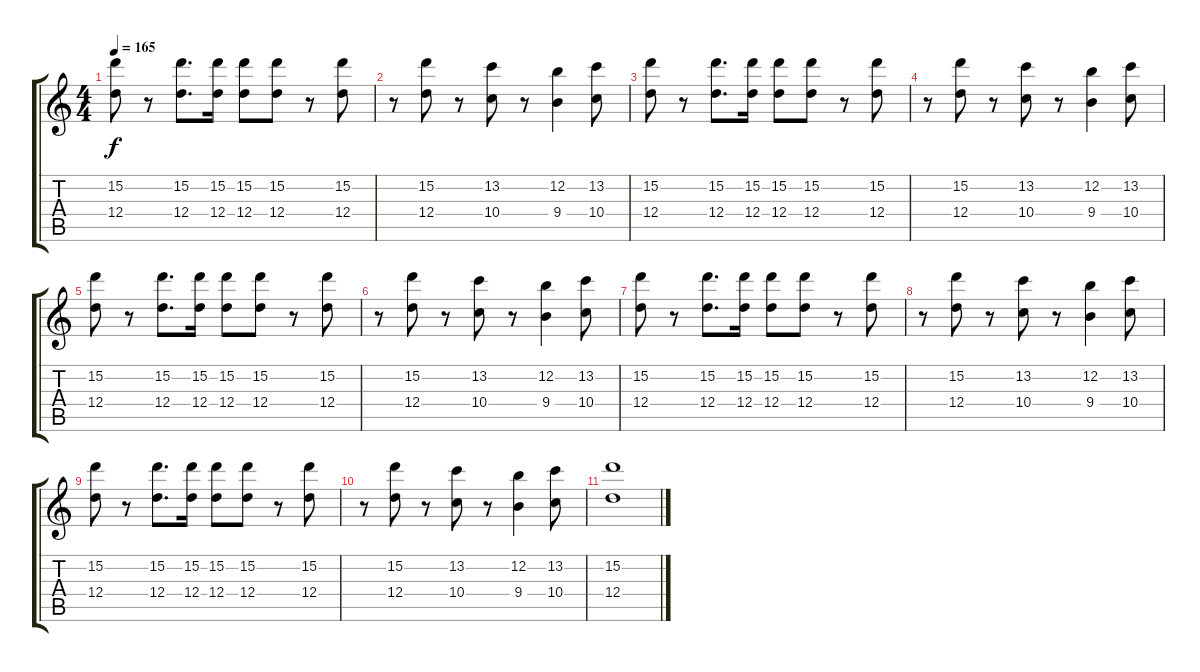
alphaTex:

\track "" {instrument distortionguitar}
\staff {score tabs}
\tuning (E4 B3 G3 D3 A2 D2) {hide}
\ts (4 4)
\tempo 165
\clef g2
\ks c
(15.2 12.4).8{dy f} r.8 (15.2 12.4).8{d} (15.2 12.4).16 (15.2 12.4).8 (15.2 12.4).8 r.8 (15.2 12.4).8 |
r.8 (15.2 12.4).8 r.8 (13.2 10.4).8 r.8 (12.2 9.4).4 (13.2 10.4).8 |
(15.2 12.4).8 r.8 (15.2 12.4).8{d} (15.2 12.4).16 (15.2 12.4).8 (15.2 12.4).8 r.8 (15.2 12.4).8 |
r.8 (15.2 12.4).8 r.8 (13.2 10.4).8 r.8 (12.2 9.4).4 (13.2 10.4).8 |
(15.2 12.4).8 r.8 (15.2 12.4).8{d} (15.2 12.4).16 (15.2 12.4).8 (15.2 12.4).8 r.8 (15.2 12.4).8 |
r.8 (15.2 12.4).8 r.8 (13.2 10.4).8 r.8 (12.2 9.4).4 (13.2 10.4).8 |
(15.2 12.4).8 r.8 (15.2 12.4).8{d} (15.2 12.4).16 (15.2 12.4).8 (15.2 12.4).8 r.8 (15.2 12.4).8 |
r.8 (15.2 12.4).8 r.8 (13.2 10.4).8 r.8 (12.2 9.4).4 (13.2 10.4).8 |
(15.2 12.4).8 r.8 (15.2 12.4).8{d} (15.2 12.4).16 (15.2 12.4).8 (15.2 12.4).8 r.8 (15.2 12.4).8 |
r.8 (15.2 12.4).8 r.8 (13.2 10.4).8 r.8 (12.2 9.4).4 (13.2 10.4).8 |
(15.2 12.4).1
